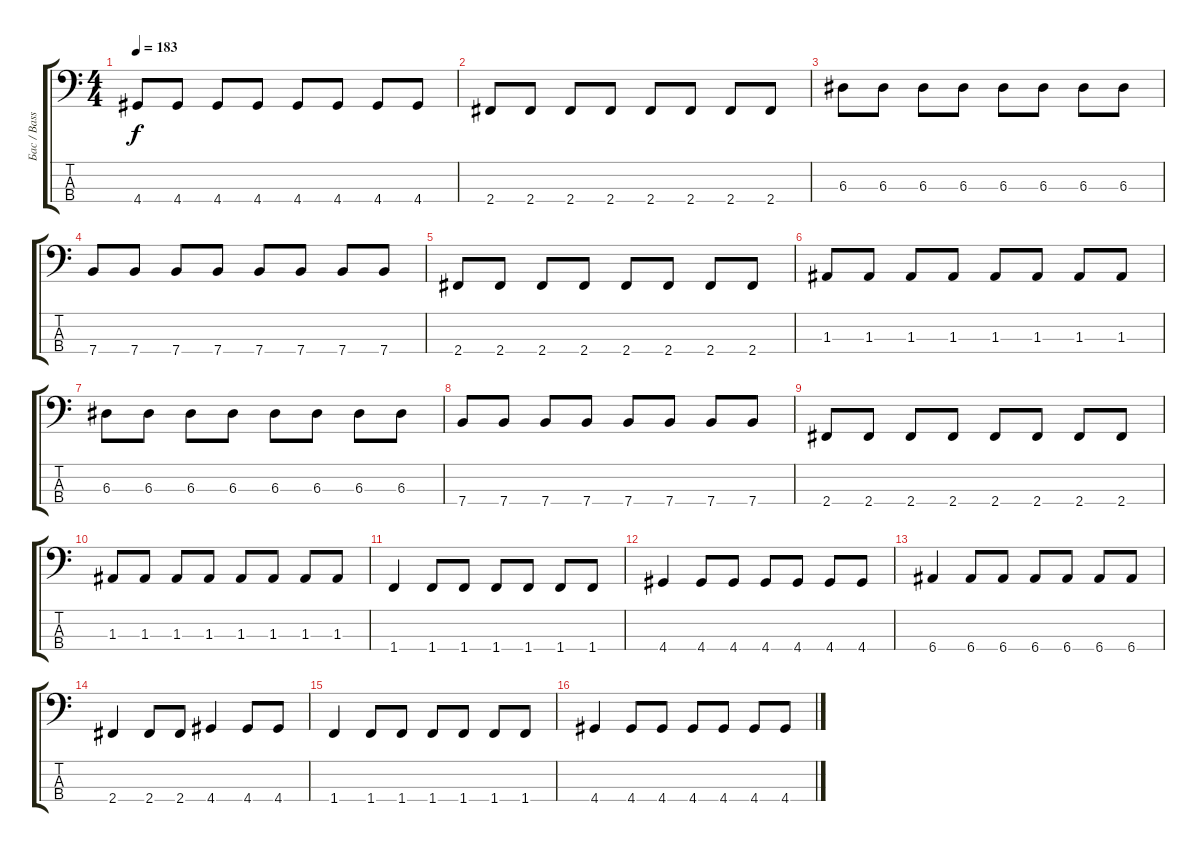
\track ("Бас / Bass" "Бас / Bass") {instrument electricbassfinger}
\staff {score tabs}
\tuning (G2 D2 A1 E1) {hide}
\ts (4 4)
\tempo 183
\clef f4
\ks c
4.4.8{dy f} 4.4.8 4.4.8 4.4.8 4.4.8 4.4.8 4.4.8 4.4.8 |
2.4.8 2.4.8 2.4.8 2.4.8 2.4.8 2.4.8 2.4.8 2.4.8 |
6.3.8 6.3.8 6.3.8 6.3.8 6.3.8 6.3.8 6.3.8 6.3.8 |
7.4.8 7.4.8 7.4.8 7.4.8 7.4.8 7.4.8 7.4.8 7.4.8 |
2.4.8 2.4.8 2.4.8 2.4.8 2.4.8 2.4.8 2.4.8 2.4.8 |
1.3.8 1.3.8 1.3.8 1.3.8 1.3.8 1.3.8 1.3.8 1.3.8 |
6.3.8 6.3.8 6.3.8 6.3.8 6.3.8 6.3.8 6.3.8 6.3.8 |
7.4.8 7.4.8 7.4.8 7.4.8 7.4.8 7.4.8 7.4.8 7.4.8 |
2.4.8 2.4.8 2.4.8 2.4.8 2.4.8 2.4.8 2.4.8 2.4.8 |
1.3.8 1.3.8 1.3.8 1.3.8 1.3.8 1.3.8 1.3.8 1.3.8 |
1.4.4 1.4.8 1.4.8 1.4.8 1.4.8 1.4.8 1.4.8 |
4.4.4 4.4.8 4.4.8 4.4.8 4.4.8 4.4.8 4.4.8 |
6.4.4 6.4.8 6.4.8 6.4.8 6.4.8 6.4.8 6.4.8 |
2.4.4 2.4.8 2.4.8 4.4.4 4.4.8 4.4.8 |
1.4.4 1.4.8 1.4.8 1.4.8 1.4.8 1.4.8 1.4.8 |
4.4.4 4.4.8 4.4.8 4.4.8 4.4.8 4.4.8 4.4.8
